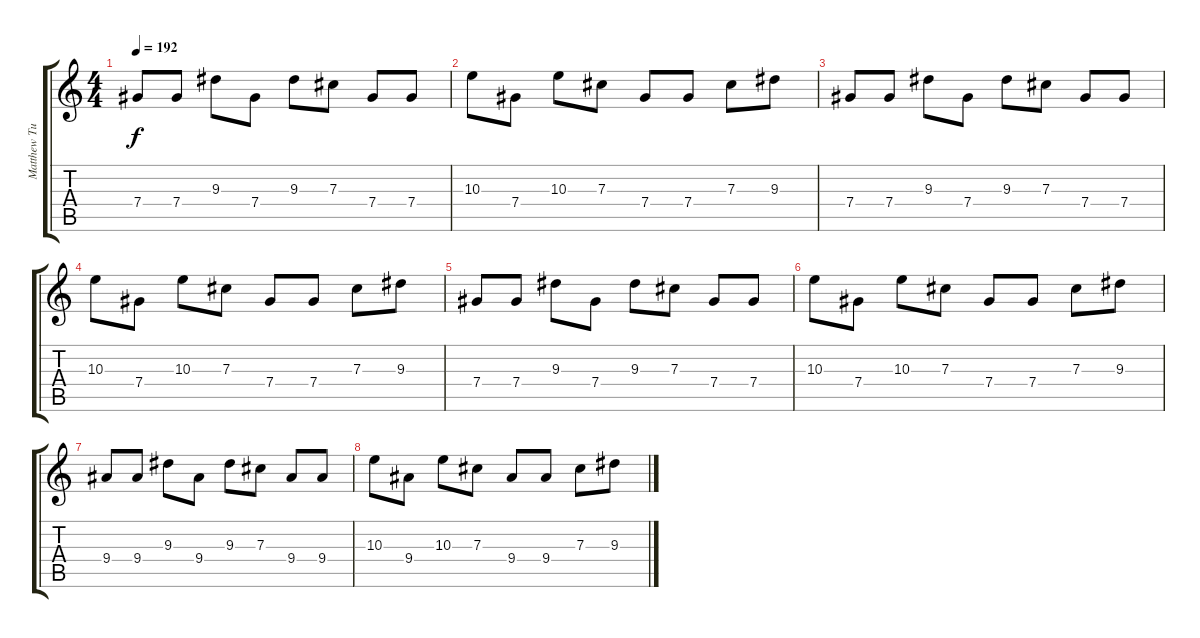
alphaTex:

\track ("Matthew Tuck" "Matthew Tu") {instrument overdrivenguitar}
\staff {score tabs}
\tuning (Eb4 Bb3 Gb3 Db3 Ab2 Db2) {hide}
\ts (4 4)
\tempo 192
\clef g2
\ks c
7.4.8{dy f} 7.4.8 9.3.8 7.4.8 9.3.8 7.3.8 7.4.8 7.4.8 |
10.3.8 7.4.8 10.3.8 7.3.8 7.4.8 7.4.8 7.3.8 9.3.8 |
7.4.8 7.4.8 9.3.8 7.4.8 9.3.8 7.3.8 7.4.8 7.4.8 |
10.3.8 7.4.8 10.3.8 7.3.8 7.4.8 7.4.8 7.3.8 9.3.8 |
7.4.8 7.4.8 9.3.8 7.4.8 9.3.8 7.3.8 7.4.8 7.4.8 |
10.3.8 7.4.8 10.3.8 7.3.8 7.4.8 7.4.8 7.3.8 9.3.8 |
9.4.8 9.4.8 9.3.8 9.4.8 9.3.8 7.3.8 9.4.8 9.4.8 |
10.3.8 9.4.8 10.3.8 7.3.8 9.4.8 9.4.8 7.3.8 9.3.8
